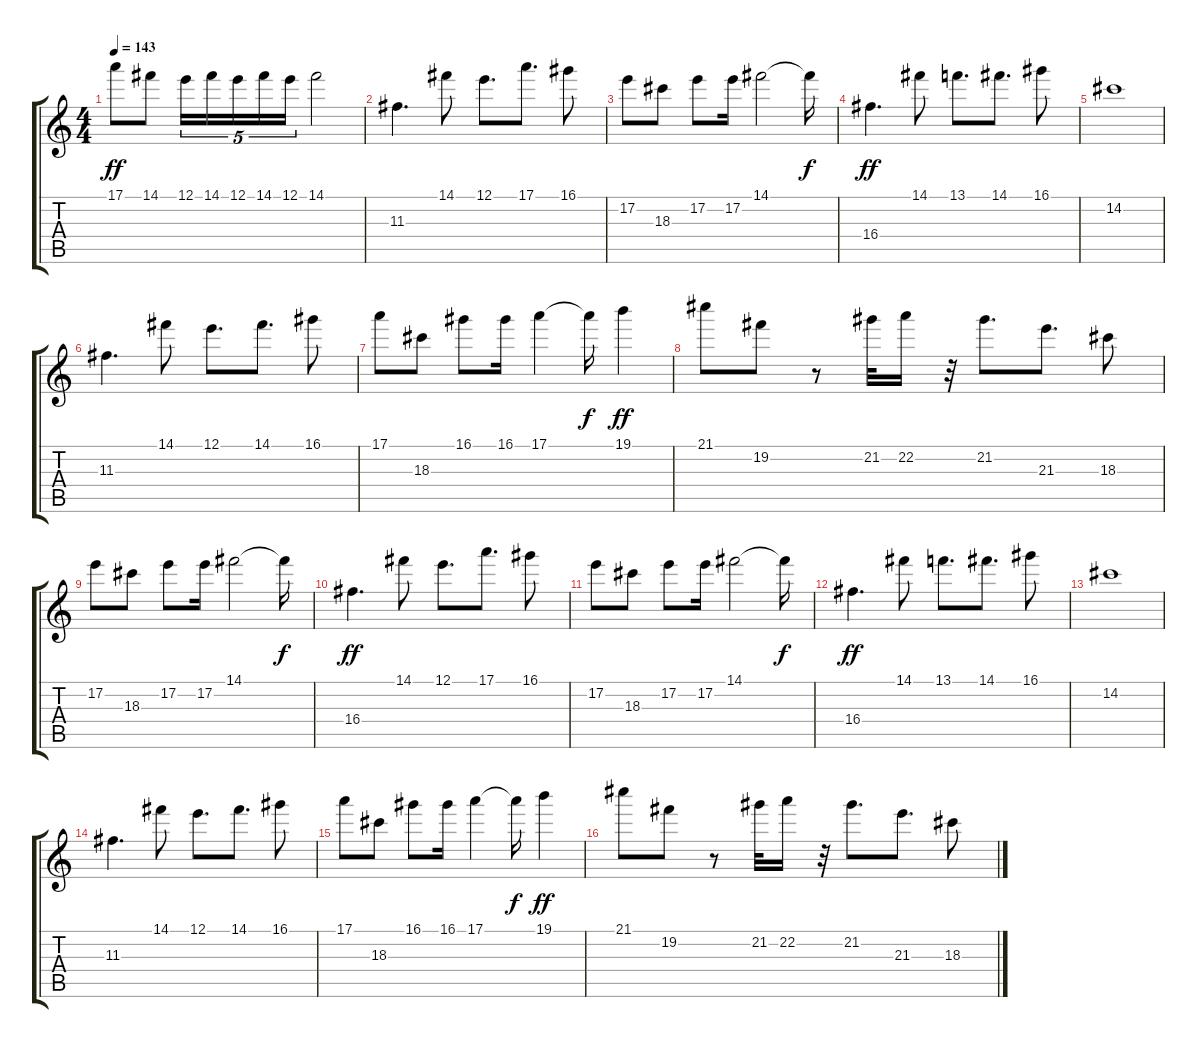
\track "" {instrument overdrivenguitar}
\staff {score tabs}
\tuning (E4 B3 G3 D3 A2 E2) {hide}
\ts (4 4)
\tempo 143
\clef g2
\ks c
17.1.8{dy ff} 14.1.8 12.1.16{tu (5 4)} 14.1.16{tu (5 4)} 12.1.16{tu (5 4)} 14.1.16{tu (5 4)} 12.1.16{tu (5 4)} 14.1.2 |
11.3.4{d} 14.1.8 12.1.8{d} 17.1.8{d} 16.1.8 |
17.2.8 18.3.8 17.2.8 17.2.16 14.1.2 14.1{t}.16{dy f} |
16.4.4{d dy ff} 14.1.8 13.1.8{d} 14.1.8{d} 16.1.8 |
14.2.1 |
11.3.4{d} 14.1.8 12.1.8{d} 14.1.8{d} 16.1.8 |
17.1.8 18.3.8 16.1.8 16.1.16 17.1.4 17.1{t}.16{dy f} 19.1.4{dy ff} |
21.1.8 19.2.8 r.8 21.2.32 22.2.16 r.32 21.2.8{d} 21.3.8{d} 18.3.8 |
17.2.8 18.3.8 17.2.8 17.2.16 14.1.2 14.1{t}.16{dy f} |
16.4.4{d dy ff} 14.1.8 12.1.8{d} 17.1.8{d} 16.1.8 |
17.2.8 18.3.8 17.2.8 17.2.16 14.1.2 14.1{t}.16{dy f} |
16.4.4{d dy ff} 14.1.8 13.1.8{d} 14.1.8{d} 16.1.8 |
14.2.1 |
11.3.4{d} 14.1.8 12.1.8{d} 14.1.8{d} 16.1.8 |
17.1.8 18.3.8 16.1.8 16.1.16 17.1.4 17.1{t}.16{dy f} 19.1.4{dy ff} |
21.1.8 19.2.8 r.8 21.2.32 22.2.16 r.32 21.2.8{d} 21.3.8{d} 18.3.8
